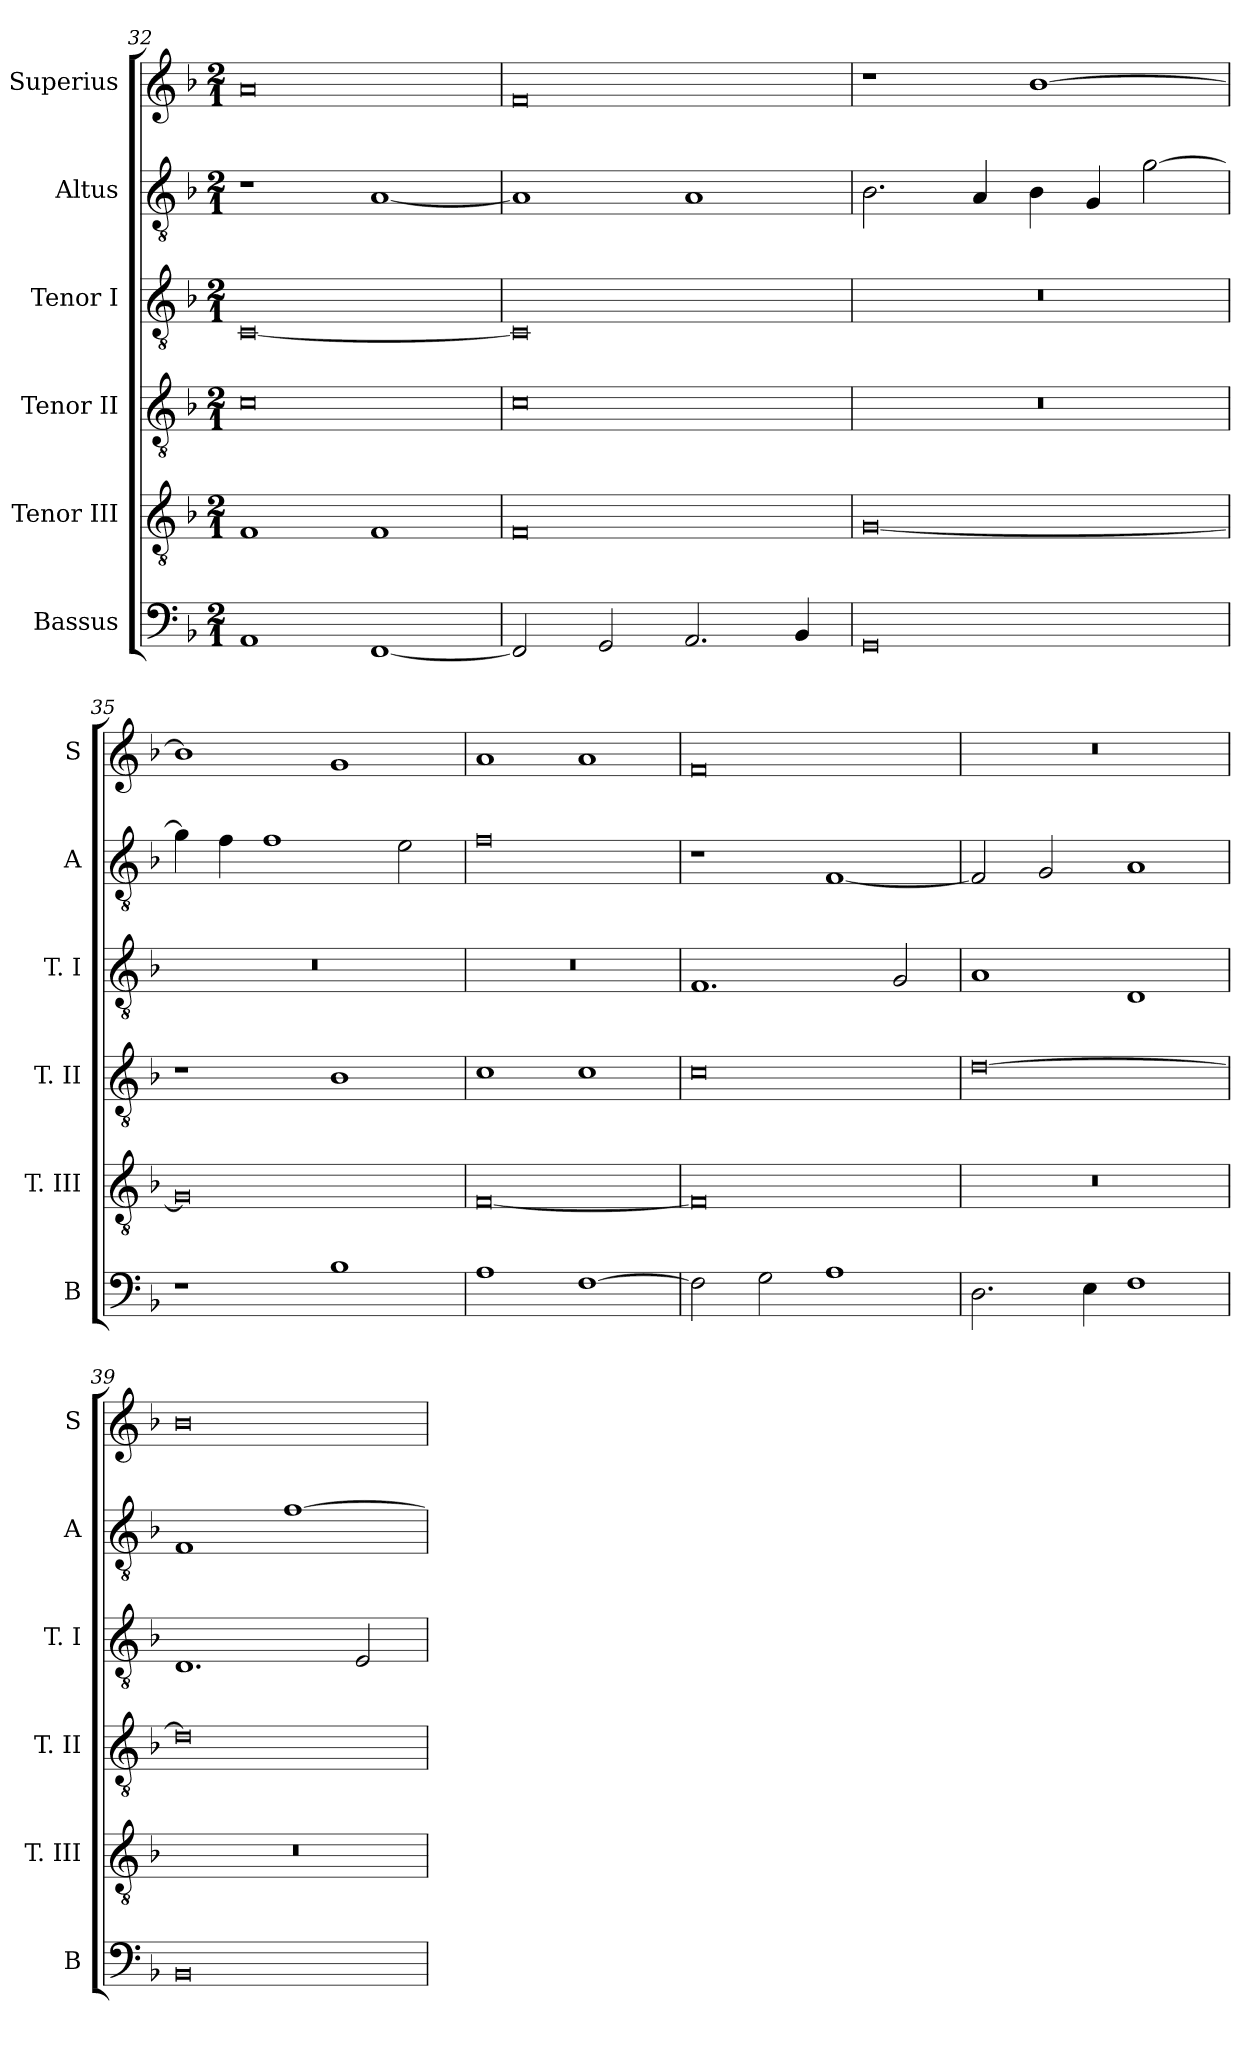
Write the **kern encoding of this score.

**kern	**kern	**kern	**kern	**kern	**kern
*part6	*part5	*part4	*part3	*part2	*part1
*staff6	*staff5	*staff4	*staff3	*staff2	*staff1
*I"Bassus	*I"Tenor III	*I"Tenor II	*I"Tenor I	*I"Altus	*I"Superius
*I'B	*I'T. III	*I'T. II	*I'T. I	*I'A	*I'S
*clefF4	*clefGv2	*clefGv2	*clefGv2	*clefGv2	*clefG2
*k[b-]	*k[b-]	*k[b-]	*k[b-]	*k[b-]	*k[b-]
*F:	*F:	*F:	*F:	*F:	*F:
*M2/1	*M2/1	*M2/1	*M2/1	*M2/1	*M2/1
=32	=32	=32	=32	=32	=32
1AA	1F	0c	[0C	1r	0a
[1FF	1F	.	.	[1A	.
=33	=33	=33	=33	=33	=33
2FF]	0F	0c	0C]	1A]	0f
2GG	.	.	.	.	.
2.AA	.	.	.	1A	.
4BB-	.	.	.	.	.
=34	=34	=34	=34	=34	=34
0GG	[0G	0r	0r	2.B-	1r
.	.	.	.	4A	.
.	.	.	.	4B-	[1b-
.	.	.	.	4G	.
.	.	.	.	[2g	.
=35	=35	=35	=35	=35	=35
1r	0G]	1r	0r	4g]	1b-]
.	.	.	.	4f	.
.	.	.	.	1f	.
1B-	.	1B-	.	.	1g
.	.	.	.	2e	.
=36	=36	=36	=36	=36	=36
1A	[0F	1c	0r	0f	1a
[1F	.	1c	.	.	1a
=37	=37	=37	=37	=37	=37
2F]	0F]	0c	1.F	1r	0f
2G	.	.	.	.	.
1A	.	.	.	[1F	.
.	.	.	2G	.	.
=38	=38	=38	=38	=38	=38
2.D	0r	[0d	1A	2F]	0r
.	.	.	.	2G	.
4E	.	.	.	.	.
1F	.	.	1D	1A	.
=39	=39	=39	=39	=39	=39
0BB-	0r	0d]	1.D	1F	0b-
.	.	.	.	[1f	.
.	.	.	2E	.	.
=	=	=	=	=	=
*-	*-	*-	*-	*-	*-
